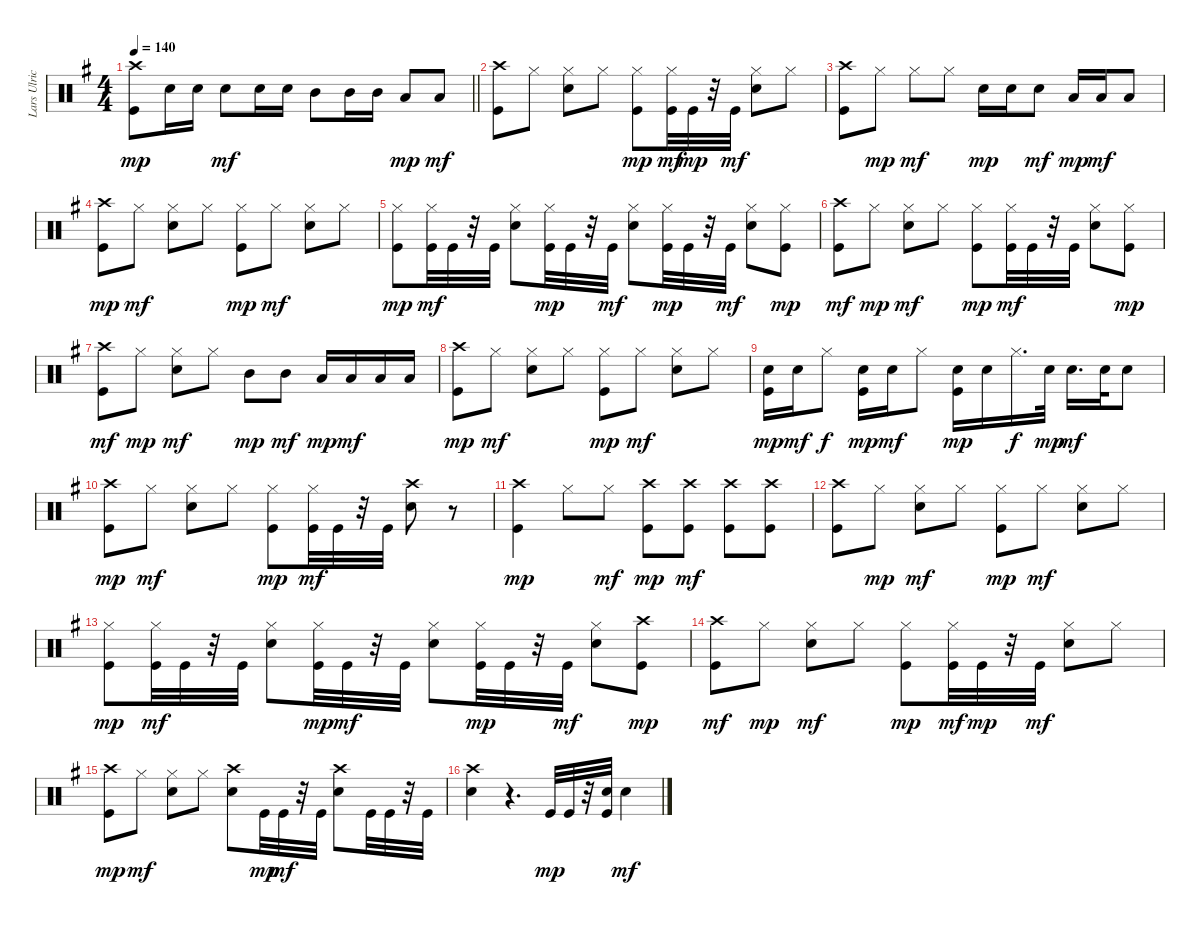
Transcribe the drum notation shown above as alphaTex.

\track ("Lars Ulrich" "Lars Ulric") {instrument percussion}
\staff {score}
\articulation defaults
\ts (4 4)
\tempo 140
\clef neutral
\barLineRight lightlight
\ks eminor
("Crash high (hit)" "Kick (hit)").8{dy mp} "Snare (hit) 2".16 "Snare (hit) 2".16 "Snare (hit) 2".8{dy mf} "Snare (hit) 2".16 "Snare (hit) 2".16 "Mid Tom (hit)".8 "Mid Tom (hit)".16 "Mid Tom (hit)".16 "Low Tom (hit)".8{dy mp} "Low Tom (hit)".8{dy mf} |
("Crash high (hit)" "Kick (hit)").8 "Hi-Hat (closed)".8 ("Snare (hit) 2" "Hi-Hat (closed)").8 "Hi-Hat (closed)".8 ("Hi-Hat (closed)" "Kick (hit)").8{dy mp} ("Hi-Hat (closed)" "Kick (hit)").32{dy mf} "Kick (hit)".32{dy mp} r.32 "Kick (hit)".32{dy mf} ("Snare (hit) 2" "Hi-Hat (closed)").8 "Hi-Hat (closed)".8 |
("Crash high (hit)" "Kick (hit)").8 "Hi-Hat (closed)".8{dy mp} "Hi-Hat (closed)".8{dy mf} "Hi-Hat (closed)".8 "Snare (hit) 2".16{dy mp} "Snare (hit) 2".16 "Snare (hit) 2".8{dy mf} "Low Tom (hit)".16{dy mp} "Low Tom (hit)".16{dy mf} "Low Tom (hit)".8 |
("Crash high (hit)" "Kick (hit)").8{dy mp} "Hi-Hat (closed)".8{dy mf} ("Snare (hit) 2" "Hi-Hat (closed)").8 "Hi-Hat (closed)".8 ("Hi-Hat (closed)" "Kick (hit)").8{dy mp} "Hi-Hat (closed)".8{dy mf} ("Snare (hit) 2" "Hi-Hat (closed)").8 "Hi-Hat (closed)".8 |
("Hi-Hat (closed)" "Kick (hit)").8{dy mp} ("Hi-Hat (closed)" "Kick (hit)").32{dy mf} "Kick (hit)".32 r.32 "Kick (hit)".32 ("Snare (hit) 2" "Hi-Hat (closed)").8 ("Hi-Hat (closed)" "Kick (hit)").32{dy mp} "Kick (hit)".32 r.32 "Kick (hit)".32{dy mf} ("Snare (hit) 2" "Hi-Hat (closed)").8 ("Hi-Hat (closed)" "Kick (hit)").32{dy mp} "Kick (hit)".32 r.32 "Kick (hit)".32{dy mf} ("Snare (hit) 2" "Hi-Hat (closed)").8 ("Hi-Hat (closed)" "Kick (hit)").8{dy mp} |
("Crash high (hit)" "Kick (hit)").8{dy mf} "Hi-Hat (closed)".8{dy mp} ("Snare (hit) 2" "Hi-Hat (closed)").8{dy mf} "Hi-Hat (closed)".8 ("Hi-Hat (closed)" "Kick (hit)").8{dy mp} ("Hi-Hat (closed)" "Kick (hit)").32{dy mf} "Kick (hit)".32 r.32 "Kick (hit)".32 ("Snare (hit) 2" "Hi-Hat (closed)").8 ("Hi-Hat (closed)" "Kick (hit)").8{dy mp} |
("Crash high (hit)" "Kick (hit)").8{dy mf} "Hi-Hat (closed)".8{dy mp} ("Snare (hit) 2" "Hi-Hat (closed)").8{dy mf} "Hi-Hat (closed)".8 "Mid Tom (hit)".8{dy mp} "Mid Tom (hit)".8{dy mf} "Low Tom (hit)".16{dy mp} "Low Tom (hit)".16{dy mf} "Low Tom (hit)".16 "Low Tom (hit)".16 |
("Crash high (hit)" "Kick (hit)").8{dy mp} "Hi-Hat (closed)".8{dy mf} ("Snare (hit) 2" "Hi-Hat (closed)").8 "Hi-Hat (closed)".8 ("Hi-Hat (closed)" "Kick (hit)").8{dy mp} "Hi-Hat (closed)".8{dy mf} ("Snare (hit) 2" "Hi-Hat (closed)").8 "Hi-Hat (closed)".8 |
("Snare (hit) 2" "Kick (hit)").16{dy mp} "Snare (hit) 2".16{dy mf} "Hi-Hat (closed)".8{dy f} ("Snare (hit) 2" "Kick (hit)").16{dy mp} "Snare (hit) 2".16{dy mf} "Hi-Hat (closed)".8 ("Snare (hit) 2" "Kick (hit)").16{dy mp} "Snare (hit) 2".16 "Hi-Hat (closed)".16{d dy f} "Snare (hit) 2".32{dy mp} "Snare (hit) 2".16{d dy mf} "Snare (hit) 2".32 "Snare (hit) 2".8 |
("Crash high (hit)" "Kick (hit)").8{dy mp} "Hi-Hat (closed)".8{dy mf} ("Snare (hit) 2" "Hi-Hat (closed)").8 "Hi-Hat (closed)".8 ("Hi-Hat (closed)" "Kick (hit)").8{dy mp} ("Hi-Hat (closed)" "Kick (hit)").32{dy mf} "Kick (hit)".32 r.32 "Kick (hit)".32 ("Snare (hit) 2" "Crash high (hit)").8 r.8 |
("Crash high (hit)" "Kick (hit)").4{dy mp} "Hi-Hat (closed)".8 "Hi-Hat (closed)".8{dy mf} ("Crash high (hit)" "Kick (hit)").8{dy mp} ("Crash high (hit)" "Kick (hit)").8{dy mf} ("Crash high (hit)" "Kick (hit)").8 ("Crash high (hit)" "Kick (hit)").8 |
("Crash high (hit)" "Kick (hit)").8 "Hi-Hat (closed)".8{dy mp} ("Snare (hit) 2" "Hi-Hat (closed)").8{dy mf} "Hi-Hat (closed)".8 ("Hi-Hat (closed)" "Kick (hit)").8{dy mp} "Hi-Hat (closed)".8{dy mf} ("Snare (hit) 2" "Hi-Hat (closed)").8 "Hi-Hat (closed)".8 |
("Hi-Hat (closed)" "Kick (hit)").8{dy mp} ("Hi-Hat (closed)" "Kick (hit)").32{dy mf} "Kick (hit)".32 r.32 "Kick (hit)".32 ("Snare (hit) 2" "Hi-Hat (closed)").8 ("Hi-Hat (closed)" "Kick (hit)").32{dy mp} "Kick (hit)".32{dy mf} r.32 "Kick (hit)".32 ("Snare (hit) 2" "Hi-Hat (closed)").8 ("Hi-Hat (closed)" "Kick (hit)").32{dy mp} "Kick (hit)".32 r.32 "Kick (hit)".32{dy mf} ("Snare (hit) 2" "Hi-Hat (closed)").8 ("Crash high (hit)" "Kick (hit)").8{dy mp} |
("Crash high (hit)" "Kick (hit)").8{dy mf} "Hi-Hat (closed)".8{dy mp} ("Snare (hit) 2" "Hi-Hat (closed)").8{dy mf} "Hi-Hat (closed)".8 ("Hi-Hat (closed)" "Kick (hit)").8{dy mp} ("Hi-Hat (closed)" "Kick (hit)").32{dy mf} "Kick (hit)".32{dy mp} r.32 "Kick (hit)".32{dy mf} ("Snare (hit) 2" "Hi-Hat (closed)").8 "Hi-Hat (closed)".8 |
("Crash high (hit)" "Kick (hit)").8{dy mp} "Hi-Hat (closed)".8{dy mf} ("Snare (hit) 2" "Hi-Hat (closed)").8 "Hi-Hat (closed)".8 ("Snare (hit) 2" "Crash high (hit)").8 "Kick (hit)".32{dy mp} "Kick (hit)".32{dy mf} r.32 "Kick (hit)".32 ("Snare (hit) 2" "Crash high (hit)").8 "Kick (hit)".32 "Kick (hit)".32 r.32 "Kick (hit)".32 |
("Snare (hit) 2" "Crash high (hit)").4 r.4{d} "Kick (hit)".32{dy mp} "Kick (hit)".32 r.32 ("Kick (hit)" "Snare (hit) 2").32 "Snare (hit) 2".4{dy mf}
